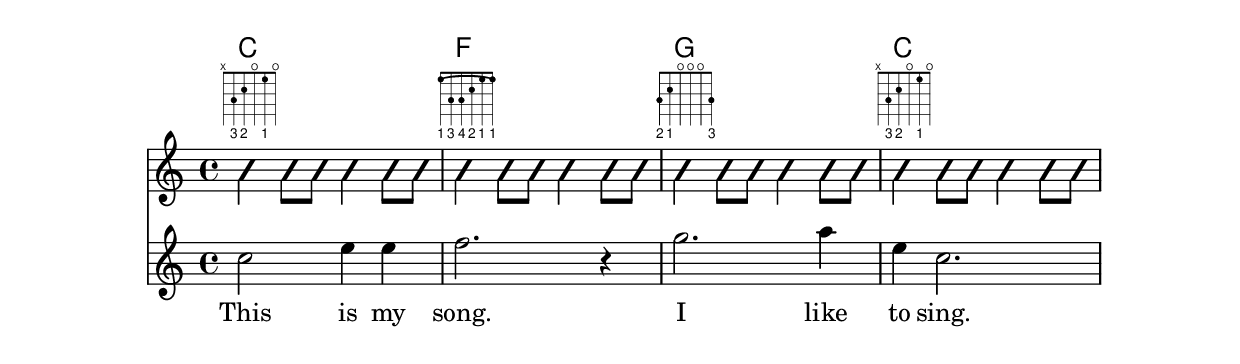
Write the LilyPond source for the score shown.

%% DO NOT EDIT this file manually; it is automatically
%% generated from LSR http://lsr.dsi.unimi.it
%% Make any changes in LSR itself, or in Documentation/snippets/new/ ,
%% and then run scripts/auxiliar/makelsr.py
%%
%% This file is in the public domain.
\version "2.14.0"

\header {
  lsrtags = "rhythms, fretted-strings"

%% Translation of GIT committish: 8b93de6ce951b7b14bc7818f31019524295b990f
  texidoces = "
Para la música de guitarra, es posible mostrar los ritmos de rasgueo,
además de las notas de la melodía, acordes y diagramas de posiciones.

"
  doctitlees = "Ritmos rasgueados de guitarra"


%% Translation of GIT committish: 0a868be38a775ecb1ef935b079000cebbc64de40
  texidocde = "
In Gitarrennotation kann neben Melodie, Akkordbezeichnungen und
Bunddiagrammen auch der Schlagrhythmus angegeben werden.

"
  doctitlede = "Schlagrhythmus für Gitarren"



%% Translation of GIT committish: 015b8e65e5e9a74cea1618b597402b5b74f89b89
  texidocfr = "
En matière de notation pour guitare, il arrive que soient indiqués les
@qq{coups de gratte} en plus de la mélodie, grilles d'accords et
diagrammes de tablature.

"
  doctitlefr = "Rythmique et guitare"

  texidoc = "
For guitar music, it is possible to show strum rhythms, along with
melody notes, chord names and fret diagrams.

"
  doctitle = "Guitar strum rhythms"
} % begin verbatim

\include "predefined-guitar-fretboards.ly"
<<
  \new ChordNames {
    \chordmode {
      c1 | f | g | c
    }
  }
  \new FretBoards {
    \chordmode {
      c1 | f | g | c
    }
  }
  \new Voice \with {
    \consists "Pitch_squash_engraver"
  } {
    \relative c'' {
      \improvisationOn
      c4 c8 c c4 c8 c
      f4 f8 f f4 f8 f
      g4 g8 g g4 g8 g
      c4 c8 c c4 c8 c
    }
  }
  \new Voice = "melody" {
    \relative c'' {
      c2 e4 e4
      f2. r4
      g2. a4
      e4 c2.
    }
  }
  \new Lyrics {
    \lyricsto "melody" {
      This is my song.
      I like to sing.
    }
  }
>>

